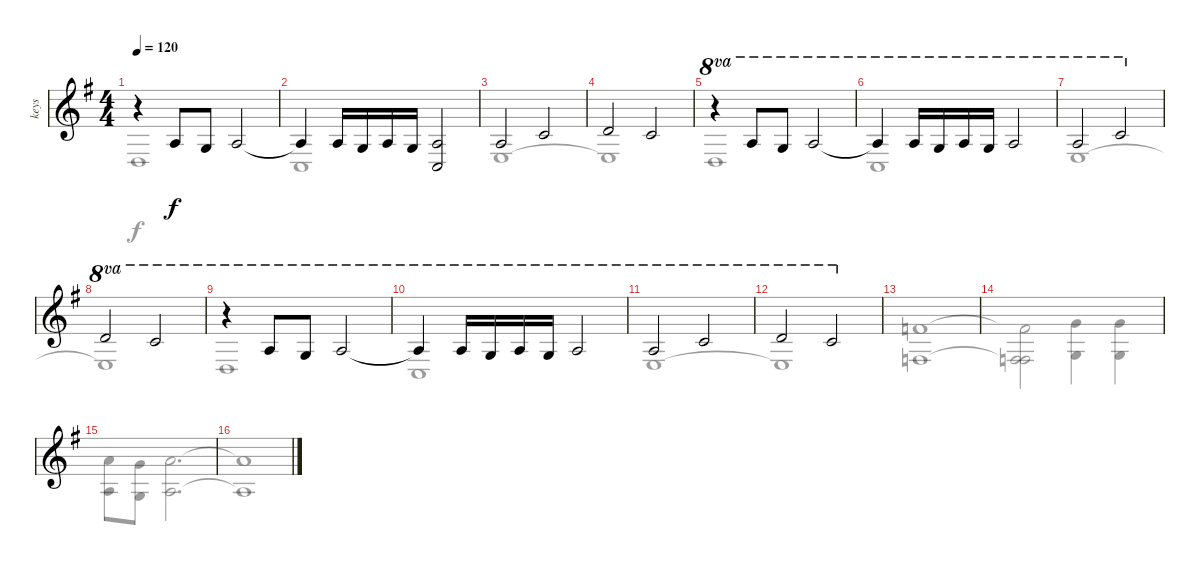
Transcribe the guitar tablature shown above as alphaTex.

\track ("keys" "keys") {instrument churchorgan}
\staff {score}
\tuning (D4 A3 F3 C3 G2 D2) {hide}
\voice
\ts (4 4)
\tempo 120
\clef g2
\ks eminor
r.4{dy f} 0.2.8 2.3.8 0.2.2 |
0.2{t}.4 0.2.16 2.3.16 0.2.16 2.3.16 (0.2 0.4).2 |
0.2.2 3.2.2 |
0.1.2 3.2.2 |
r.4{ot 8va} 7.1.8{ot 8va} 5.1.8{ot 8va} 7.1.2{ot 8va} |
7.1{t}.4{ot 8va} 7.1.16{ot 8va} 5.1.16{ot 8va} 7.1.16{ot 8va} 5.1.16{ot 8va} 7.1.2{ot 8va} |
7.1.2{ot 8va} 10.1.2{ot 8va} |
12.1.2{ot 8va} 10.1.2{ot 8va} |
r.4{ot 8va} 7.1.8{ot 8va} 5.1.8{ot 8va} 7.1.2{ot 8va} |
7.1{t}.4{ot 8va} 7.1.16{ot 8va} 5.1.16{ot 8va} 7.1.16{ot 8va} 5.1.16{ot 8va} 7.1.2{ot 8va} |
7.1.2{ot 8va} 10.1.2{ot 8va} |
12.1.2{ot 8va} 10.1.2{ot 8va} |
|
|
|
\voice
\clef g2
\ottava regular
\simile none
\ks eminor
2.4.1{dy f} |
0.4.1 |
4.4.1 |
4.4{t}.1 |
2.4.1 |
0.4.1 |
4.4.1 |
4.4{t}.1 |
2.4.1 |
0.4.1 |
4.4.1 |
4.4{t}.1 |
(8.2 5.4).1 |
(8.2{t} 0.3 5.4{t}).2 (10.2{pm} 7.4{pm}).4 (10.2{pm} 7.4{pm}).4 |
(12.2 9.4).8 (10.2 7.4).8 (12.2 9.4).2{d} |
(12.2{t} 9.4{t}).1
